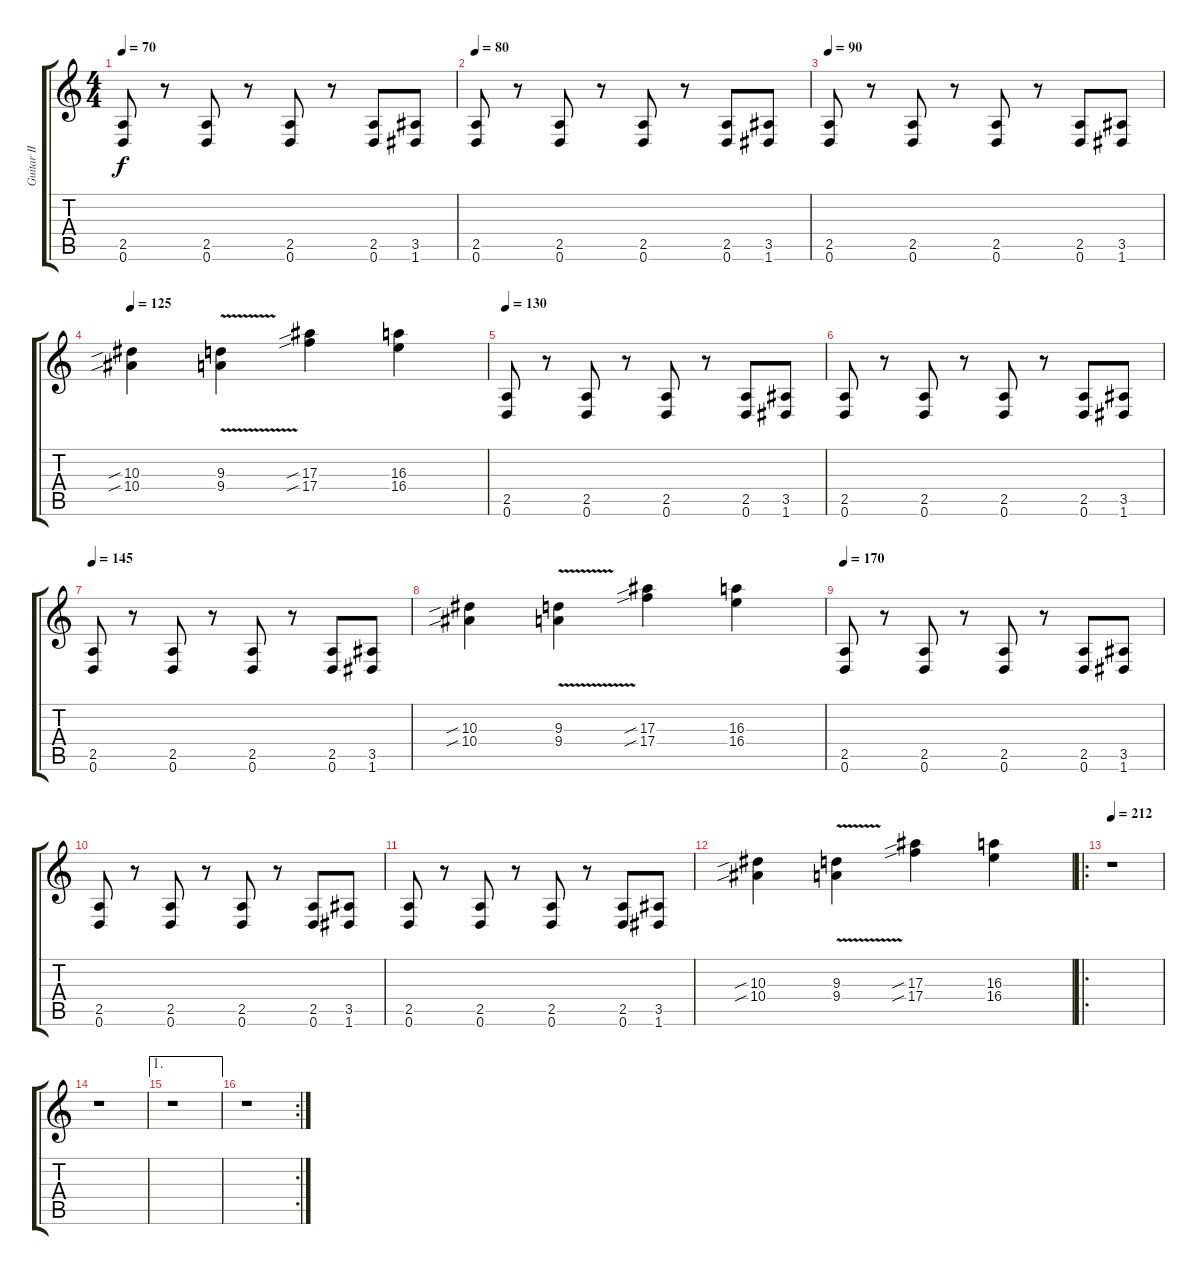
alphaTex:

\track ("Guitar II" "Guitar II") {instrument distortionguitar}
\staff {score tabs}
\tuning (D4 A3 F3 C3 G2 D2) {hide}
\ts (4 4)
\tempo 70
\clef g2
\ks c
(2.5 0.6).8{dy f} r.8 (2.5 0.6).8 r.8 (2.5 0.6).8 r.8 (2.5 0.6).8 (3.5 1.6).8 |
\tempo 80
(2.5 0.6).8 r.8 (2.5 0.6).8 r.8 (2.5 0.6).8 r.8 (2.5 0.6).8 (3.5 1.6).8 |
\tempo 90
(2.5 0.6).8 r.8 (2.5 0.6).8 r.8 (2.5 0.6).8 r.8 (2.5 0.6).8 (3.5 1.6).8 |
\tempo 125
(10.3{sib} 10.4{sib}).4 (9.3{v} 9.4{v}).4 (17.3{sib} 17.4{sib}).4 (16.3 16.4).4 |
\tempo 130
(2.5 0.6).8 r.8 (2.5 0.6).8 r.8 (2.5 0.6).8 r.8 (2.5 0.6).8 (3.5 1.6).8 |
(2.5 0.6).8 r.8 (2.5 0.6).8 r.8 (2.5 0.6).8 r.8 (2.5 0.6).8 (3.5 1.6).8 |
\tempo 145
(2.5 0.6).8 r.8 (2.5 0.6).8 r.8 (2.5 0.6).8 r.8 (2.5 0.6).8 (3.5 1.6).8 |
(10.3{sib} 10.4{sib}).4 (9.3{v} 9.4{v}).4 (17.3{sib} 17.4{sib}).4 (16.3 16.4).4 |
\tempo 170
(2.5 0.6).8 r.8 (2.5 0.6).8 r.8 (2.5 0.6).8 r.8 (2.5 0.6).8 (3.5 1.6).8 |
(2.5 0.6).8 r.8 (2.5 0.6).8 r.8 (2.5 0.6).8 r.8 (2.5 0.6).8 (3.5 1.6).8 |
(2.5 0.6).8 r.8 (2.5 0.6).8 r.8 (2.5 0.6).8 r.8 (2.5 0.6).8 (3.5 1.6).8 |
(10.3{sib} 10.4{sib}).4 (9.3{v} 9.4{v}).4 (17.3{sib} 17.4{sib}).4 (16.3 16.4).4 |
\ro
\tempo 212
r.1 |
r.1 |
\ae 1
r.1 |
\rc 2
r.1
